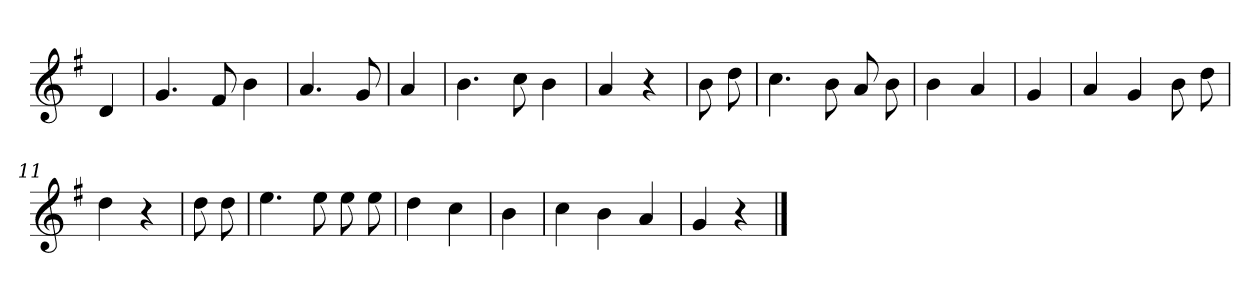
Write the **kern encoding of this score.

**kern
*part1
*staff1
*clefG2
*k[f#]
*G:
=
4d
=1
4.g
8f#
4b
=2
4.a
8g
=3
4a
=4
4.b
8cc
4b
=5
4a
4r
=6
8b
8dd
=7
4.cc
8b
8a
8b
=8
4b
4a
=9
4g
=10
4a
4g
8b
8dd
=11
4dd
4r
=12
8dd
8dd
=13
4.ee
8ee
8ee
8ee
=14
4dd
4cc
=15
4b
=16
4cc
4b
4a
=17
4g
4r
==
*-
